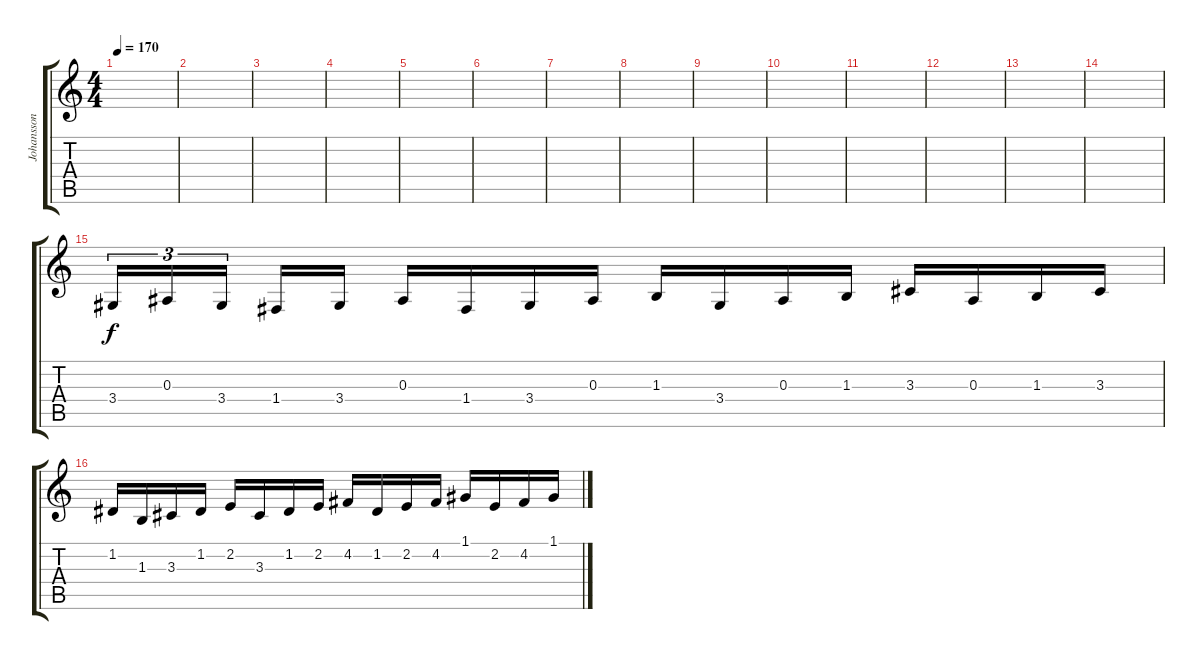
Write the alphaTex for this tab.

\track ("Johansson" "Johansson") {instrument lead1square}
\staff {score tabs}
\tuning (G4 D4 Bb3 F3 C3 G2) {hide}
\ts (4 4)
\tempo 170
\clef g2
\ks c
|
|
|
|
|
|
|
|
|
|
|
|
|
|
3.4.16{tu (3 2) instrument lead1square} 0.3.16{tu (3 2)} 3.4.16{tu (3 2)} 1.4.16 3.4.16 0.3.16 1.4.16 3.4.16 0.3.16 1.3.16 3.4.16 0.3.16 1.3.16 3.3.16 0.3.16 1.3.16 3.3.16 |
1.2.16 1.3.16 3.3.16 1.2.16 2.2.16 3.3.16 1.2.16 2.2.16 4.2.16 1.2.16 2.2.16 4.2.16 1.1.16 2.2.16 4.2.16 1.1.16
